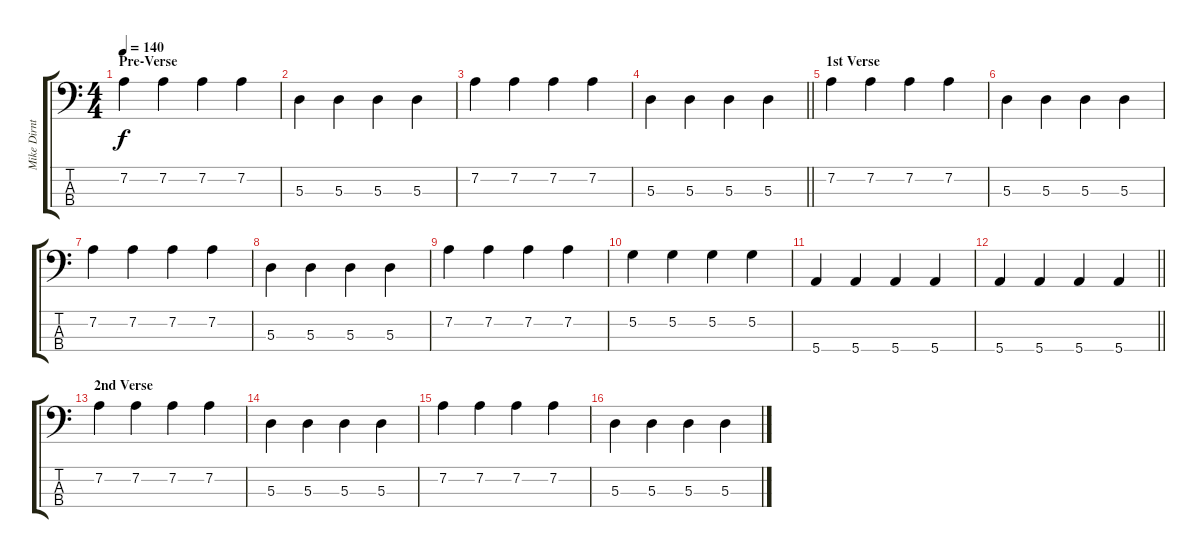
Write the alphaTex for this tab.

\track ("Mike Dirnt (Bass)" "Mike Dirnt") {instrument electricbasspick}
\staff {score tabs}
\tuning (G2 D2 A1 E1) {hide}
\ts (4 4)
\section ("" "Pre-Verse")
\tempo 140
\clef f4
\ks c
7.2.4{dy f} 7.2.4 7.2.4 7.2.4 |
5.3.4 5.3.4 5.3.4 5.3.4 |
7.2.4 7.2.4 7.2.4 7.2.4 |
\barLineRight lightlight
5.3.4 5.3.4 5.3.4 5.3.4 |
\section ("" "1st Verse")
7.2.4 7.2.4 7.2.4 7.2.4 |
5.3.4 5.3.4 5.3.4 5.3.4 |
7.2.4 7.2.4 7.2.4 7.2.4 |
5.3.4 5.3.4 5.3.4 5.3.4 |
7.2.4 7.2.4 7.2.4 7.2.4 |
5.2.4 5.2.4 5.2.4 5.2.4 |
5.4.4 5.4.4 5.4.4 5.4.4 |
\barLineRight lightlight
5.4.4 5.4.4 5.4.4 5.4.4 |
\section ("" "2nd Verse")
7.2.4 7.2.4 7.2.4 7.2.4 |
5.3.4 5.3.4 5.3.4 5.3.4 |
7.2.4 7.2.4 7.2.4 7.2.4 |
5.3.4 5.3.4 5.3.4 5.3.4
